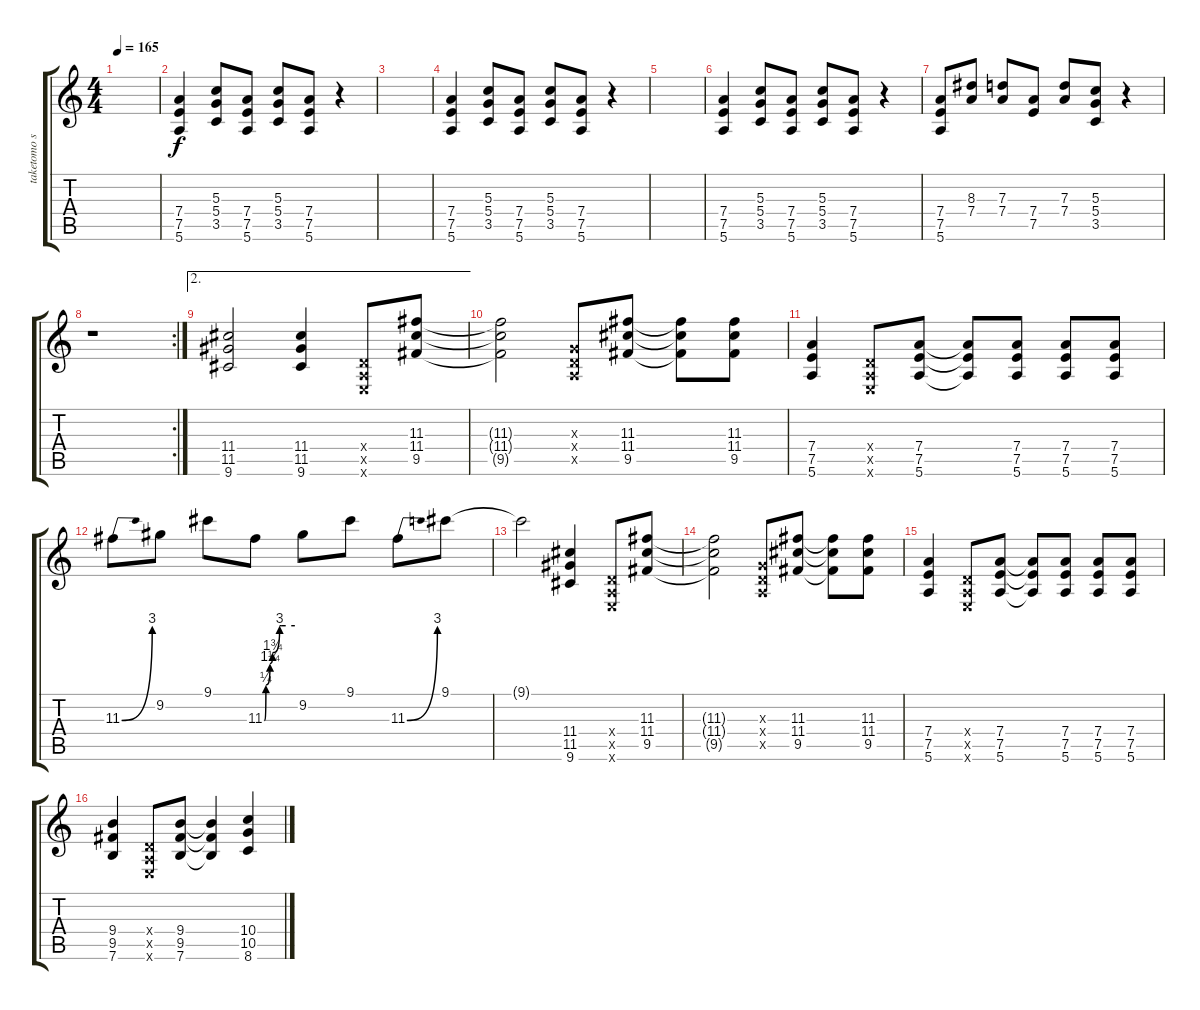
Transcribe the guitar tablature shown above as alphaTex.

\track ("taketomo sakashita" "taketomo s") {instrument distortionguitar}
\staff {score tabs}
\tuning (E4 B3 G3 D3 A2 E2) {hide}
\ts (4 4)
\tempo 165
\clef g2
\ks c
|
(7.4 7.5 5.6).4 (5.3 5.4 3.5).8 (7.4 7.5 5.6).8 (5.3 5.4 3.5).8 (7.4 7.5 5.6).8 r.4 |
|
(7.4 7.5 5.6).4 (5.3 5.4 3.5).8 (7.4 7.5 5.6).8 (5.3 5.4 3.5).8 (7.4 7.5 5.6).8 r.4 |
|
(7.4 7.5 5.6).4 (5.3 5.4 3.5).8 (7.4 7.5 5.6).8 (5.3 5.4 3.5).8 (7.4 7.5 5.6).8 r.4 |
(7.4 7.5 5.6).8 (8.3 7.4).8 (7.3 7.4).8 (7.4 7.5).8 (7.3 7.4).8 (5.3 5.4 3.5).8 r.4 |
\rc 2
r.1 |
\ae 2
(11.4 11.5 9.6).2{volume 16} (11.4 11.5 9.6).4 (0.4{x} 0.5{x} 0.6{x}).8 (11.3 11.4 9.5).8 |
(11.3{t} 11.4{t} 9.5{t}).2 (0.3{x} 0.4{x} 0.5{x}).8 (11.3 11.4 9.5).8 (11.3{t} 11.4{t} 9.5{t}).8 (11.3 11.4 9.5).8 |
(7.4 7.5 5.6).4 (0.4{x} 0.5{x} 0.6{x}).8 (7.4 7.5 5.6).8 (7.4{t} 7.5{t} 5.6{t}).8 (7.4 7.5 5.6).8 (7.4 7.5 5.6).8 (7.4 7.5 5.6).8 |
11.3{be (bend 0 0 60 12)}.8 9.2.8 9.1.8 11.3{be (custom 0 0 3 1 11 5 16 7 30 12 33 12 42 12 60 12)}.8 9.2.8 9.1.8 11.3{be (bend 0 0 60 12)}.8 9.1.8 |
9.1{t}.2 (11.4 11.5 9.6).4 (0.4{x} 0.5{x} 0.6{x}).8 (11.3 11.4 9.5).8 |
(11.3{t} 11.4{t} 9.5{t}).2 (0.3{x} 0.4{x} 0.5{x}).8 (11.3 11.4 9.5).8 (11.3{t} 11.4{t} 9.5{t}).8 (11.3 11.4 9.5).8 |
(7.4 7.5 5.6).4 (0.4{x} 0.5{x} 0.6{x}).8 (7.4 7.5 5.6).8 (7.4{t} 7.5{t} 5.6{t}).8 (7.4 7.5 5.6).8 (7.4 7.5 5.6).8 (7.4 7.5 5.6).8 |
(9.4 9.5 7.6).4 (0.4{x} 0.5{x} 0.6{x}).8 (9.4 9.5 7.6).8 (9.4{t} 9.5{t} 7.6{t}).4 (10.4 10.5 8.6).4
